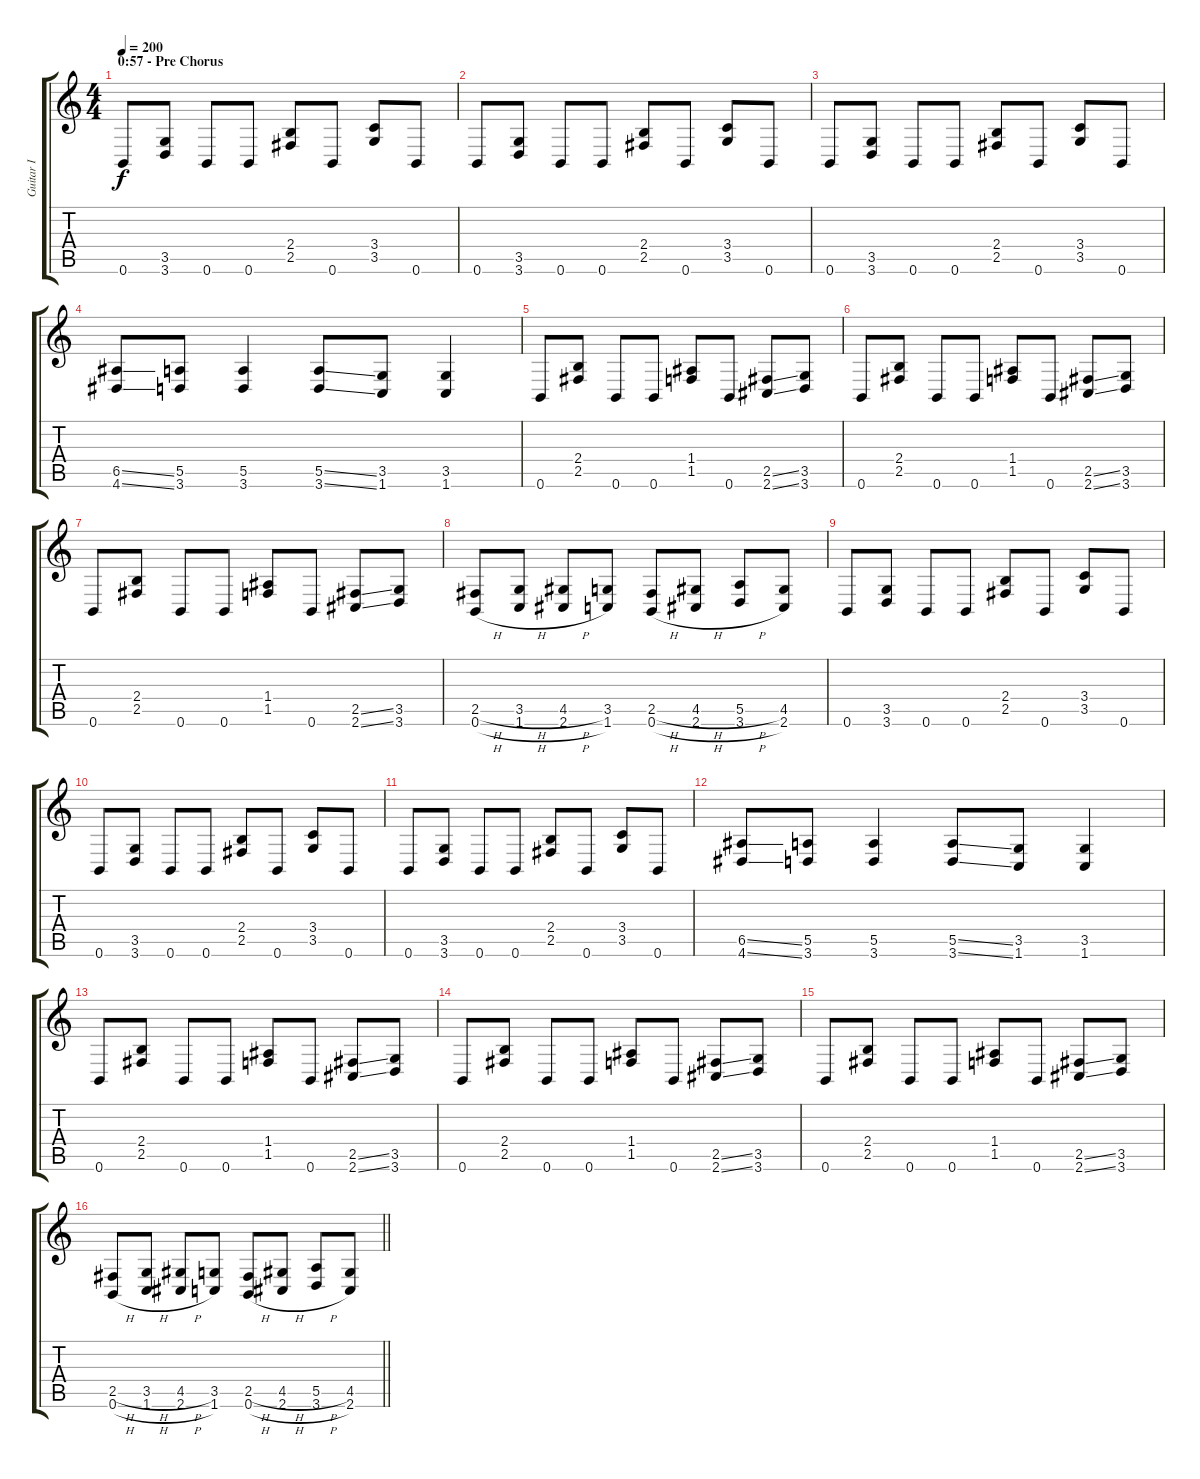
\track ("Guitar I" "Guitar I") {instrument distortionguitar}
\staff {score tabs}
\tuning (B3 Gb3 D3 A2 E2 B1) {hide}
\ts (4 4)
\section ("" "0:57 - Pre Chorus")
\tempo 200
\clef g2
\ks c
0.6.8{dy f} (3.5 3.6).8 0.6.8 0.6.8 (2.4 2.5).8 0.6.8 (3.4 3.5).8 0.6.8 |
0.6.8 (3.5 3.6).8 0.6.8 0.6.8 (2.4 2.5).8 0.6.8 (3.4 3.5).8 0.6.8 |
0.6.8 (3.5 3.6).8 0.6.8 0.6.8 (2.4 2.5).8 0.6.8 (3.4 3.5).8 0.6.8 |
(6.5{ss} 4.6{ss}).8 (5.5 3.6).8 (5.5 3.6).4 (5.5{ss} 3.6{ss}).8 (3.5 1.6).8 (3.5 1.6).4 |
0.6.8 (2.4 2.5).8 0.6.8 0.6.8 (1.4 1.5).8 0.6.8 (2.5{ss} 2.6{ss}).8 (3.5 3.6).8 |
0.6.8 (2.4 2.5).8 0.6.8 0.6.8 (1.4 1.5).8 0.6.8 (2.5{ss} 2.6{ss}).8 (3.5 3.6).8 |
0.6.8 (2.4 2.5).8 0.6.8 0.6.8 (1.4 1.5).8 0.6.8 (2.5{ss} 2.6{ss}).8 (3.5 3.6).8 |
(2.5{h} 0.6{h}).8 (3.5{h} 1.6{h}).8 (4.5{h} 2.6{h}).8 (3.5 1.6).8 (2.5{h} 0.6{h}).8 (4.5{h} 2.6{h}).8 (5.5{h} 3.6{h}).8 (4.5 2.6).8 |
0.6.8 (3.5 3.6).8 0.6.8 0.6.8 (2.4 2.5).8 0.6.8 (3.4 3.5).8 0.6.8 |
0.6.8 (3.5 3.6).8 0.6.8 0.6.8 (2.4 2.5).8 0.6.8 (3.4 3.5).8 0.6.8 |
0.6.8 (3.5 3.6).8 0.6.8 0.6.8 (2.4 2.5).8 0.6.8 (3.4 3.5).8 0.6.8 |
(6.5{ss} 4.6{ss}).8 (5.5 3.6).8 (5.5 3.6).4 (5.5{ss} 3.6{ss}).8 (3.5 1.6).8 (3.5 1.6).4 |
0.6.8 (2.4 2.5).8 0.6.8 0.6.8 (1.4 1.5).8 0.6.8 (2.5{ss} 2.6{ss}).8 (3.5 3.6).8 |
0.6.8 (2.4 2.5).8 0.6.8 0.6.8 (1.4 1.5).8 0.6.8 (2.5{ss} 2.6{ss}).8 (3.5 3.6).8 |
0.6.8 (2.4 2.5).8 0.6.8 0.6.8 (1.4 1.5).8 0.6.8 (2.5{ss} 2.6{ss}).8 (3.5 3.6).8 |
\barLineRight lightlight
(2.5{h} 0.6{h}).8 (3.5{h} 1.6{h}).8 (4.5{h} 2.6{h}).8 (3.5 1.6).8 (2.5{h} 0.6{h}).8 (4.5{h} 2.6{h}).8 (5.5{h} 3.6{h}).8 (4.5 2.6).8
